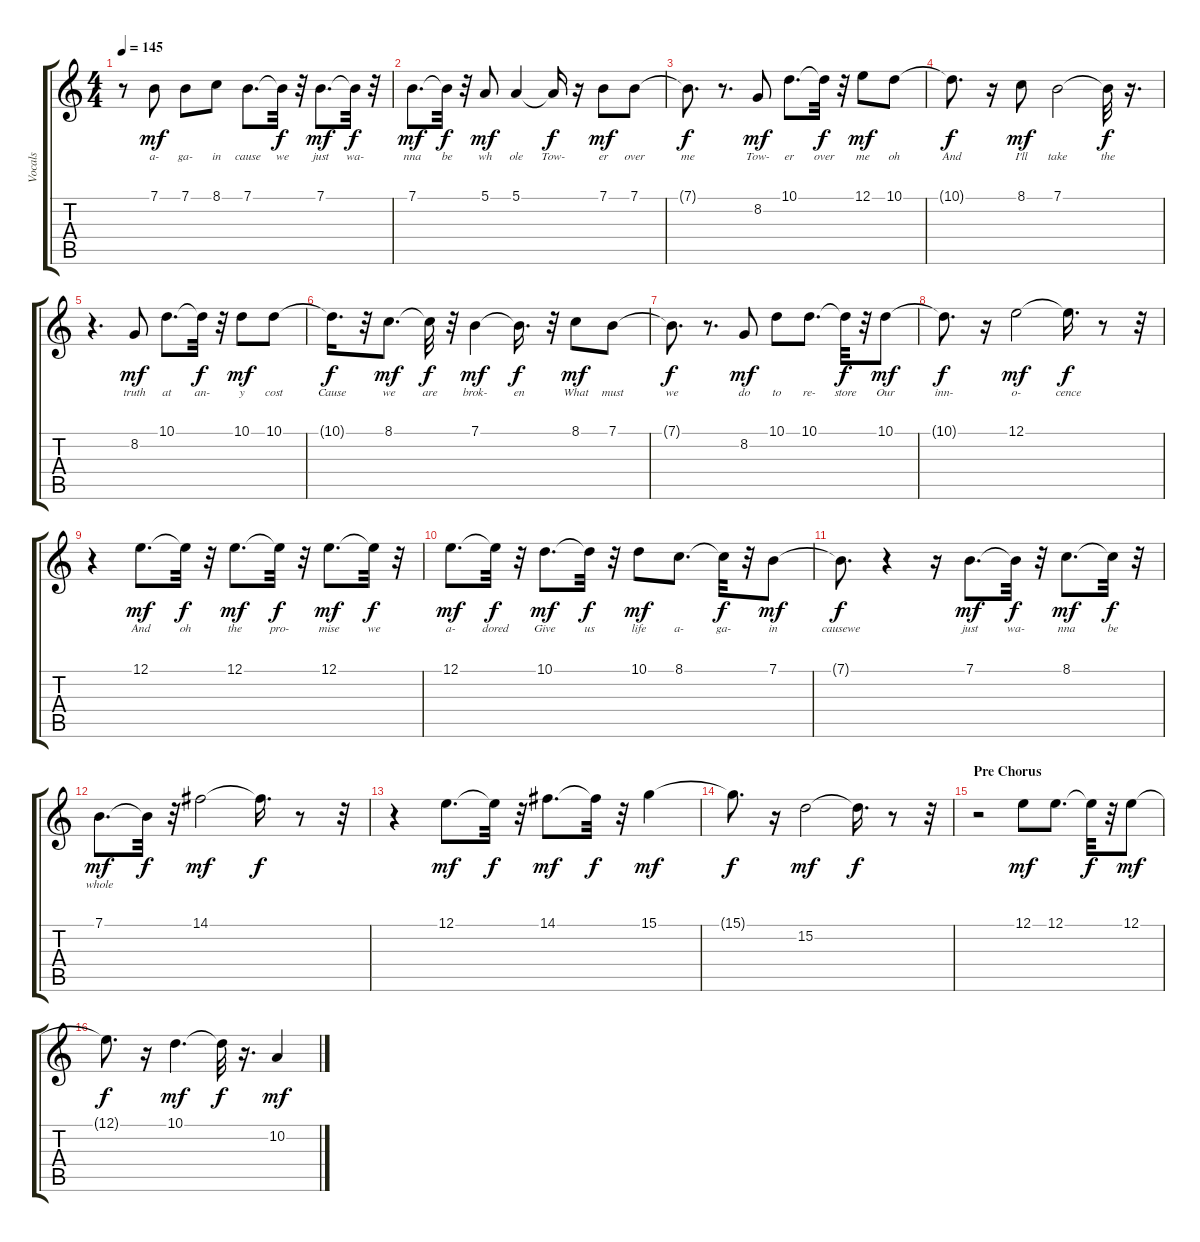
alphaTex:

\track ("Vocals" "Vocals") {instrument clarinet}
\staff {score tabs}
\tuning (E4 B3 G3 D3 A2 E2) {hide}
\ts (4 4)
\tempo 145
\clef g2
\ks c
r.8{dy f} 7.1.8{lyrics (0 "a-") lyrics (1 "") lyrics (2 "") lyrics (3 "") lyrics (4 "") dy mf} 7.1.8{lyrics (0 "ga-") lyrics (1 "") lyrics (2 "") lyrics (3 "") lyrics (4 "")} 8.1.8{lyrics (0 "in") lyrics (1 "") lyrics (2 "") lyrics (3 "") lyrics (4 "")} 7.1.8{d lyrics (0 "cause") lyrics (1 "") lyrics (2 "") lyrics (3 "") lyrics (4 "")} 7.1{t}.32{lyrics (0 "we") lyrics (1 "") lyrics (2 "") lyrics (3 "") lyrics (4 "") dy f} r.32 7.1.8{d lyrics (0 "just") lyrics (1 "") lyrics (2 "") lyrics (3 "") lyrics (4 "") dy mf} 7.1{t}.32{lyrics (0 "wa-") lyrics (1 "") lyrics (2 "") lyrics (3 "") lyrics (4 "") dy f} r.32 |
7.1.8{d lyrics (0 "nna") lyrics (1 "") lyrics (2 "") lyrics (3 "") lyrics (4 "") dy mf} 7.1{t}.32{lyrics (0 "be") lyrics (1 "") lyrics (2 "") lyrics (3 "") lyrics (4 "") dy f} r.32 5.1.8{lyrics (0 "wh") lyrics (1 "") lyrics (2 "") lyrics (3 "") lyrics (4 "") dy mf} 5.1.4{lyrics (0 "ole") lyrics (1 "") lyrics (2 "") lyrics (3 "") lyrics (4 "")} 5.1{t}.16{lyrics (0 "Tow-") lyrics (1 "") lyrics (2 "") lyrics (3 "") lyrics (4 "") dy f} r.16 7.1.8{lyrics (0 "er") lyrics (1 "") lyrics (2 "") lyrics (3 "") lyrics (4 "") dy mf} 7.1.8{lyrics (0 "over") lyrics (1 "") lyrics (2 "") lyrics (3 "") lyrics (4 "")} |
7.1{t}.8{d lyrics (0 "me") lyrics (1 "") lyrics (2 "") lyrics (3 "") lyrics (4 "") dy f} r.8{d} 8.2.8{lyrics (0 "Tow-") lyrics (1 "") lyrics (2 "") lyrics (3 "") lyrics (4 "") dy mf} 10.1.8{d lyrics (0 "er") lyrics (1 "") lyrics (2 "") lyrics (3 "") lyrics (4 "")} 10.1{t}.32{lyrics (0 "over") lyrics (1 "") lyrics (2 "") lyrics (3 "") lyrics (4 "") dy f} r.32 12.1.8{lyrics (0 "me") lyrics (1 "") lyrics (2 "") lyrics (3 "") lyrics (4 "") dy mf} 10.1.8{lyrics (0 "oh") lyrics (1 "") lyrics (2 "") lyrics (3 "") lyrics (4 "")} |
10.1{t}.8{d lyrics (0 "And") lyrics (1 "") lyrics (2 "") lyrics (3 "") lyrics (4 "") dy f} r.16 8.1.8{lyrics (0 "I'll") lyrics (1 "") lyrics (2 "") lyrics (3 "") lyrics (4 "") dy mf} 7.1.2{lyrics (0 "take") lyrics (1 "") lyrics (2 "") lyrics (3 "") lyrics (4 "")} 7.1{t}.32{lyrics (0 "the") lyrics (1 "") lyrics (2 "") lyrics (3 "") lyrics (4 "") dy f} r.16{d} |
r.4{d} 8.2.8{lyrics (0 "truth") lyrics (1 "") lyrics (2 "") lyrics (3 "") lyrics (4 "") dy mf} 10.1.8{d lyrics (0 "at") lyrics (1 "") lyrics (2 "") lyrics (3 "") lyrics (4 "")} 10.1{t}.32{lyrics (0 "an-") lyrics (1 "") lyrics (2 "") lyrics (3 "") lyrics (4 "") dy f} r.32 10.1.8{lyrics (0 "y") lyrics (1 "") lyrics (2 "") lyrics (3 "") lyrics (4 "") dy mf} 10.1.8{lyrics (0 "cost") lyrics (1 "") lyrics (2 "") lyrics (3 "") lyrics (4 "")} |
10.1{t}.16{d lyrics (0 "Cause") lyrics (1 "") lyrics (2 "") lyrics (3 "") lyrics (4 "") dy f} r.32 8.1.8{d lyrics (0 "we") lyrics (1 "") lyrics (2 "") lyrics (3 "") lyrics (4 "") dy mf} 8.1{t}.32{lyrics (0 "are") lyrics (1 "") lyrics (2 "") lyrics (3 "") lyrics (4 "") dy f} r.32 7.1.4{lyrics (0 "brok-") lyrics (1 "") lyrics (2 "") lyrics (3 "") lyrics (4 "") dy mf} 7.1{t}.16{d lyrics (0 "en") lyrics (1 "") lyrics (2 "") lyrics (3 "") lyrics (4 "") dy f} r.32 8.1.8{lyrics (0 "What") lyrics (1 "") lyrics (2 "") lyrics (3 "") lyrics (4 "") dy mf} 7.1.8{lyrics (0 "must") lyrics (1 "") lyrics (2 "") lyrics (3 "") lyrics (4 "")} |
7.1{t}.8{d lyrics (0 "we") lyrics (1 "") lyrics (2 "") lyrics (3 "") lyrics (4 "") dy f} r.8{d} 8.2.8{lyrics (0 "do") lyrics (1 "") lyrics (2 "") lyrics (3 "") lyrics (4 "") dy mf} 10.1.8{lyrics (0 "to") lyrics (1 "") lyrics (2 "") lyrics (3 "") lyrics (4 "")} 10.1.8{d lyrics (0 "re-") lyrics (1 "") lyrics (2 "") lyrics (3 "") lyrics (4 "")} 10.1{t}.32{lyrics (0 "store") lyrics (1 "") lyrics (2 "") lyrics (3 "") lyrics (4 "") dy f} r.32 10.1.8{lyrics (0 "Our") lyrics (1 "") lyrics (2 "") lyrics (3 "") lyrics (4 "") dy mf} |
10.1{t}.8{d lyrics (0 "inn-") lyrics (1 "") lyrics (2 "") lyrics (3 "") lyrics (4 "") dy f} r.16 12.1.2{lyrics (0 "o-") lyrics (1 "") lyrics (2 "") lyrics (3 "") lyrics (4 "") dy mf} 12.1{t}.16{d lyrics (0 "cence") lyrics (1 "") lyrics (2 "") lyrics (3 "") lyrics (4 "") dy f} r.8 r.32 |
r.4 12.1.8{d lyrics (0 "And") lyrics (1 "") lyrics (2 "") lyrics (3 "") lyrics (4 "") dy mf} 12.1{t}.32{lyrics (0 "oh") lyrics (1 "") lyrics (2 "") lyrics (3 "") lyrics (4 "") dy f} r.32 12.1.8{d lyrics (0 "the") lyrics (1 "") lyrics (2 "") lyrics (3 "") lyrics (4 "") dy mf} 12.1{t}.32{lyrics (0 "pro-") lyrics (1 "") lyrics (2 "") lyrics (3 "") lyrics (4 "") dy f} r.32 12.1.8{d lyrics (0 "mise") lyrics (1 "") lyrics (2 "") lyrics (3 "") lyrics (4 "") dy mf} 12.1{t}.32{lyrics (0 "we") lyrics (1 "") lyrics (2 "") lyrics (3 "") lyrics (4 "") dy f} r.32 |
12.1.8{d lyrics (0 "a-") lyrics (1 "") lyrics (2 "") lyrics (3 "") lyrics (4 "") dy mf} 12.1{t}.32{lyrics (0 "dored") lyrics (1 "") lyrics (2 "") lyrics (3 "") lyrics (4 "") dy f} r.32 10.1.8{d lyrics (0 "Give") lyrics (1 "") lyrics (2 "") lyrics (3 "") lyrics (4 "") dy mf} 10.1{t}.32{lyrics (0 "us") lyrics (1 "") lyrics (2 "") lyrics (3 "") lyrics (4 "") dy f} r.32 10.1.8{lyrics (0 "life") lyrics (1 "") lyrics (2 "") lyrics (3 "") lyrics (4 "") dy mf} 8.1.8{d lyrics (0 "a-") lyrics (1 "") lyrics (2 "") lyrics (3 "") lyrics (4 "")} 8.1{t}.32{lyrics (0 "ga-") lyrics (1 "") lyrics (2 "") lyrics (3 "") lyrics (4 "") dy f} r.32 7.1.8{lyrics (0 "in") lyrics (1 "") lyrics (2 "") lyrics (3 "") lyrics (4 "") dy mf} |
7.1{t}.8{d lyrics (0 "causewe") lyrics (1 "") lyrics (2 "") lyrics (3 "") lyrics (4 "") dy f} r.4 r.16 7.1.8{d lyrics (0 "just") lyrics (1 "") lyrics (2 "") lyrics (3 "") lyrics (4 "") dy mf} 7.1{t}.32{lyrics (0 "wa-") lyrics (1 "") lyrics (2 "") lyrics (3 "") lyrics (4 "") dy f} r.32 8.1.8{d lyrics (0 "nna") lyrics (1 "") lyrics (2 "") lyrics (3 "") lyrics (4 "") dy mf} 8.1{t}.32{lyrics (0 "be") lyrics (1 "") lyrics (2 "") lyrics (3 "") lyrics (4 "") dy f} r.32 |
7.1.8{d lyrics (0 "whole") lyrics (1 "") lyrics (2 "") lyrics (3 "") lyrics (4 "") dy mf} 7.1{t}.32{dy f} r.32 14.1.2{dy mf} 14.1{t}.16{d dy f} r.8 r.32 |
r.4 12.1.8{d dy mf} 12.1{t}.32{dy f} r.32 14.1.8{d dy mf} 14.1{t}.32{dy f} r.32 15.1.4{dy mf} |
15.1{t}.8{d dy f} r.16 15.2.2{dy mf} 15.2{t}.16{d dy f} r.8 r.32 |
\section ("" "Pre Chorus")
r.2 12.1.8{dy mf} 12.1.8{d} 12.1{t}.32{dy f} r.32 12.1.8{dy mf} |
12.1{t}.8{d dy f} r.16 10.1.4{d dy mf} 10.1{t}.32{dy f} r.16{d} 10.2.4{dy mf}
